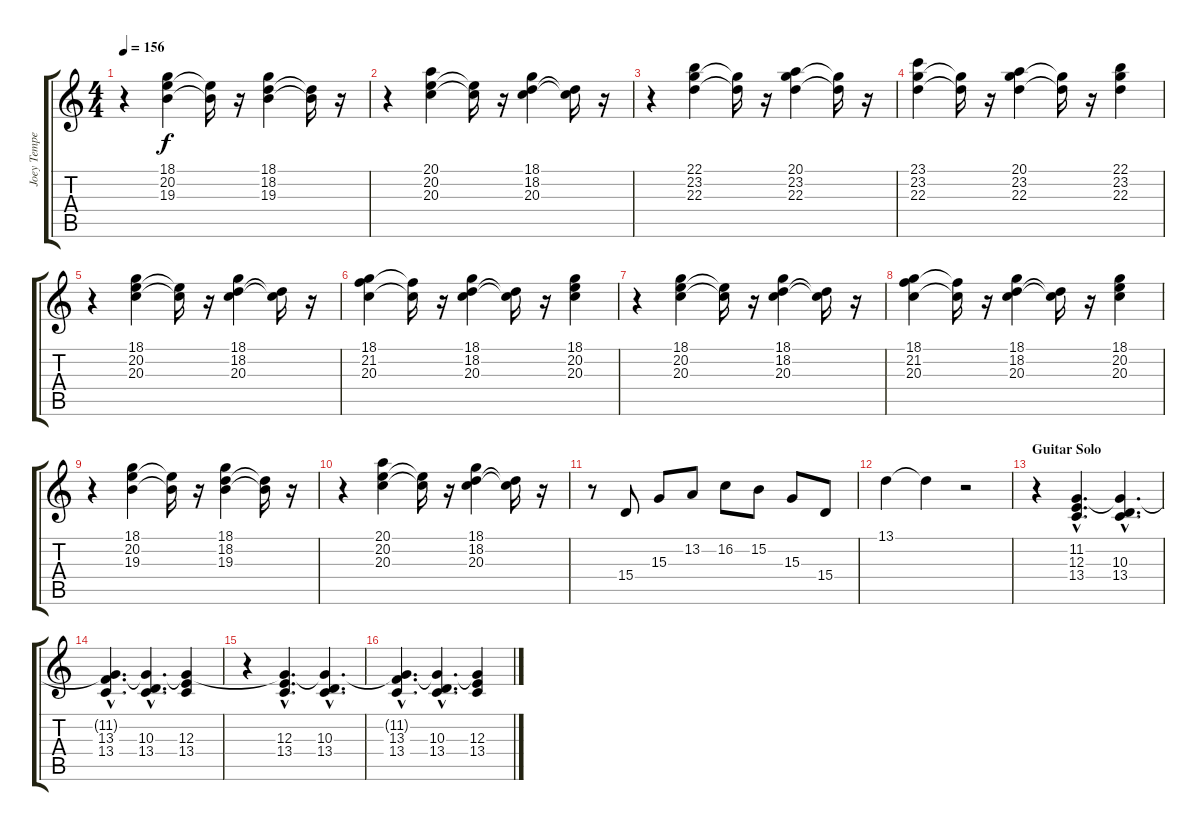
\track ("Joey Tempest" "Joey Tempe") {instrument lead2sawtooth}
\staff {score tabs}
\tuning (Db4 Ab3 E3 B2 Gb2 C2) {hide}
\ts (4 4)
\tempo 156
\clef g2
\ks c
r.4{dy f} (18.1 20.2 19.3).4 (20.2{t} 19.3{t}).16 r.16 (18.1 18.2 19.3).4 (18.2{t} 19.3{t}).16 r.16 |
r.4 (20.1 20.2 20.3).4 (20.2{t} 20.3{t}).16 r.16 (18.1 18.2 20.3).4 (18.2{t} 20.3{t}).16 r.16 |
r.4 (22.1 23.2 22.3).4 (23.2{t} 22.3{t}).16 r.16 (20.1 23.2 22.3).4 (23.2{t} 22.3{t}).16 r.16 |
(23.1 23.2 22.3).4 (23.2{t} 22.3{t}).16 r.16 (20.1 23.2 22.3).4 (23.2{t} 22.3{t}).16 r.16 (22.1 23.2 22.3).4 |
r.4 (18.1 20.2 20.3).4 (20.2{t} 20.3{t}).16 r.16 (18.1 18.2 20.3).4 (18.2{t} 20.3{t}).16 r.16 |
(18.1 21.2 20.3).4 (21.2{t} 20.3{t}).16 r.16 (18.1 18.2 20.3).4 (18.2{t} 20.3{t}).16 r.16 (18.1 20.2 20.3).4 |
r.4 (18.1 20.2 20.3).4 (20.2{t} 20.3{t}).16 r.16 (18.1 18.2 20.3).4 (18.2{t} 20.3{t}).16 r.16 |
(18.1 21.2 20.3).4 (21.2{t} 20.3{t}).16 r.16 (18.1 18.2 20.3).4 (18.2{t} 20.3{t}).16 r.16 (18.1 20.2 20.3).4 |
r.4 (18.1 20.2 19.3).4 (20.2{t} 19.3{t}).16 r.16 (18.1 18.2 19.3).4 (18.2{t} 19.3{t}).16 r.16 |
r.4 (20.1 20.2 20.3).4 (20.2{t} 20.3{t}).16 r.16 (18.1 18.2 20.3).4 (18.2{t} 20.3{t}).16 r.16 |
r.8 15.4.8 15.3.8 13.2.8 16.2.8 15.2.8 15.3.8 15.4.8 |
13.1.4 13.1{t}.4{volume 4} r.2 |
\section ("" "Guitar Solo")
r.4{volume 7 instrument synthstrings1} (11.2{hac} 12.3{hac} 13.4{hac}).4{d} (11.2{hac t} 10.3{hac} 13.4{hac}).4{d} |
(11.2{hac t} 13.3{hac} 13.4{hac}).4{d} (11.2{hac t} 10.3{hac} 13.4{hac}).4{d} (11.2{t} 12.3 13.4).4 |
r.4 (11.2{hac t} 12.3{hac} 13.4{hac}).4{d} (11.2{hac t} 10.3{hac} 13.4{hac}).4{d} |
(11.2{hac t} 13.3{hac} 13.4{hac}).4{d} (11.2{hac t} 10.3{hac} 13.4{hac}).4{d} (11.2{t} 12.3 13.4).4
